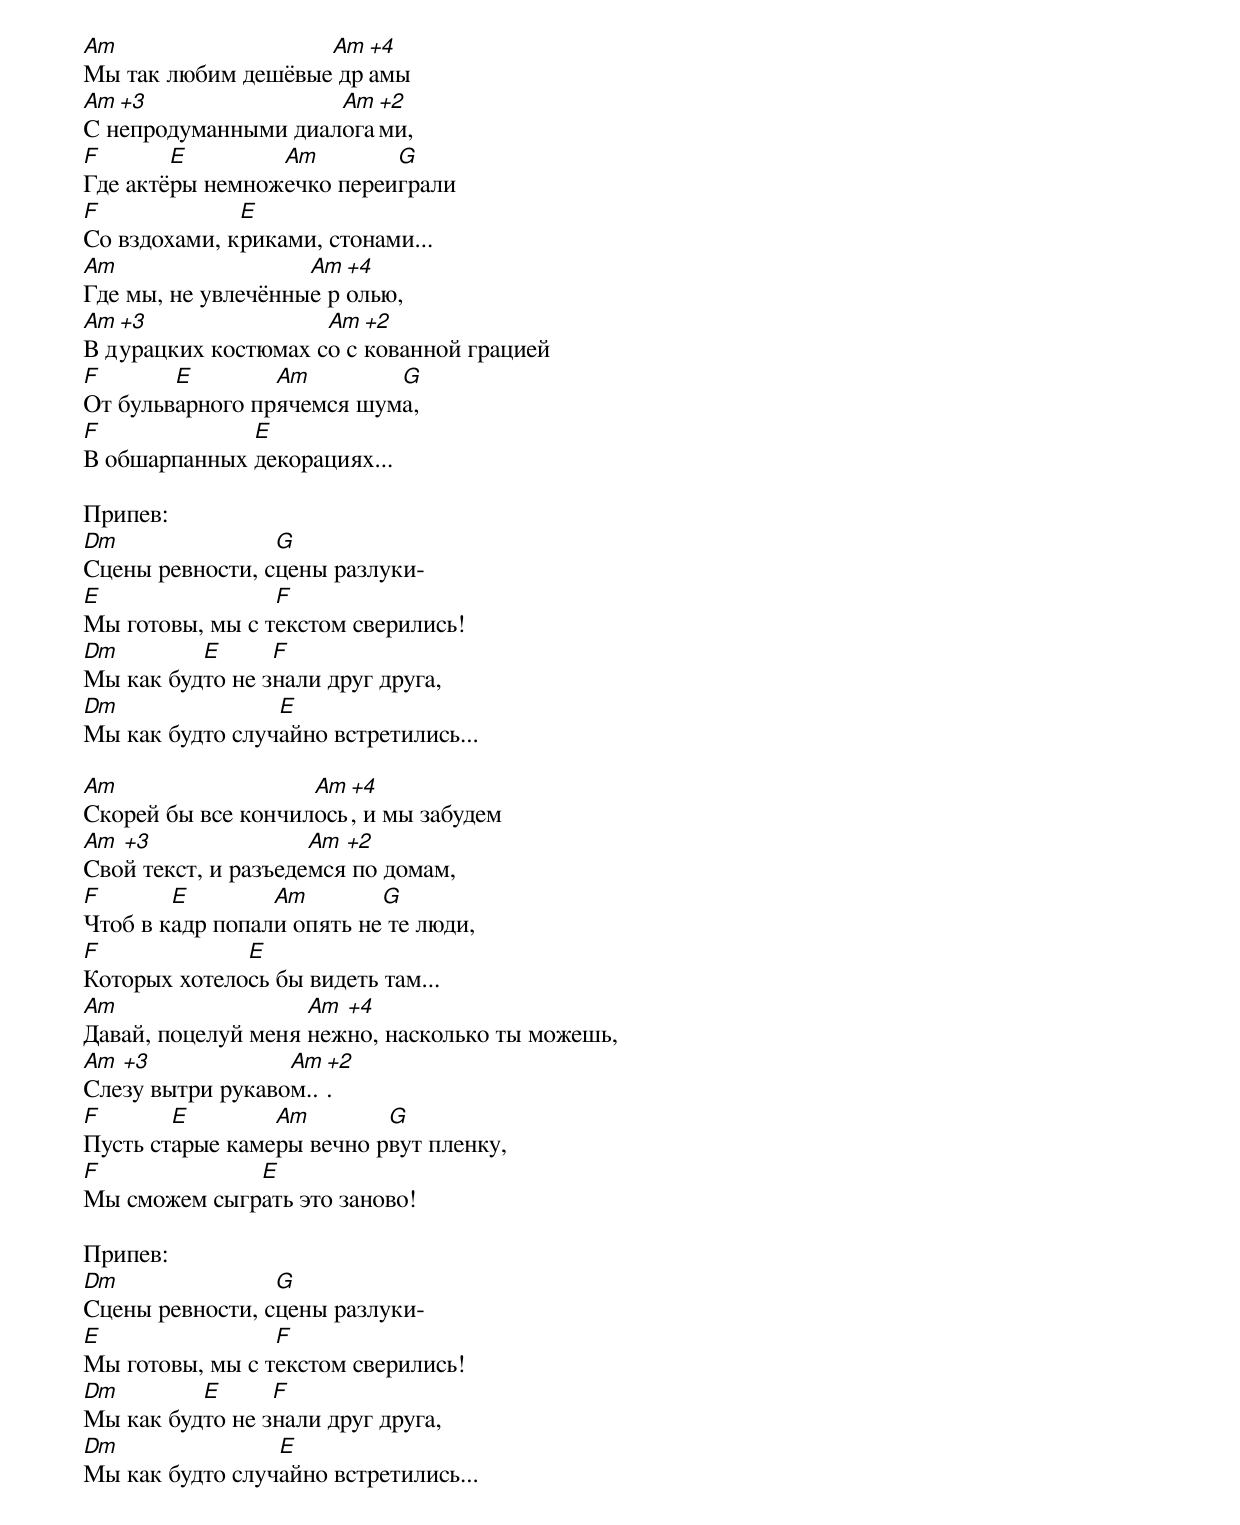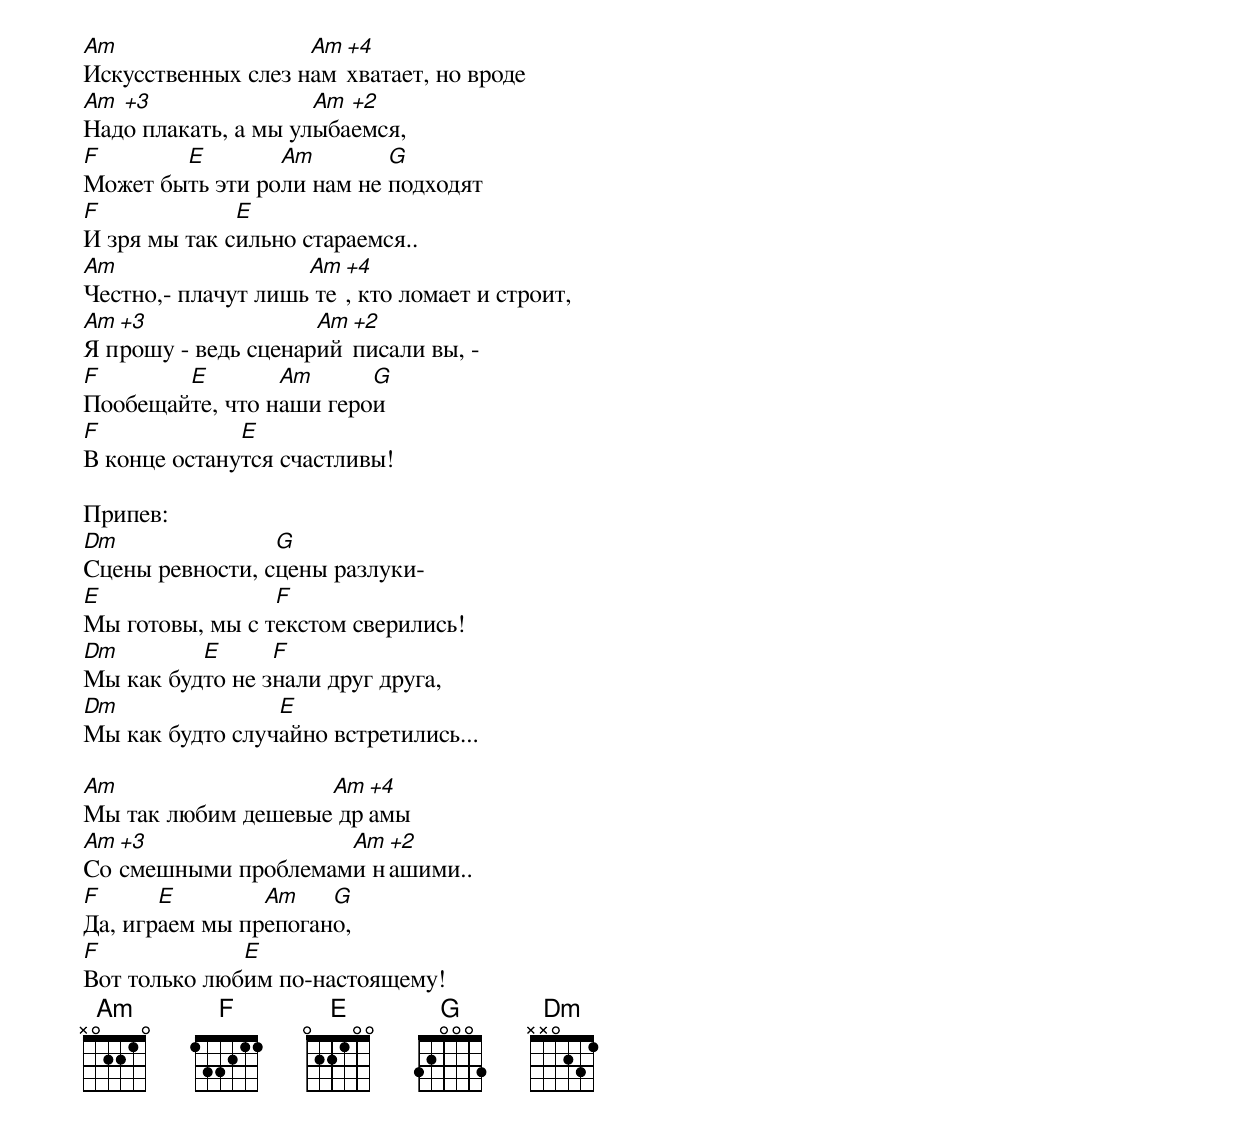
Am                  Am +4
Мы так любим дешёвые драмы
Am +3                Am +2
С непродуманными диалогами,
F       E        Am        G
Где актёры немножечко переиграли
F             E
Со вздохами, криками, стонами...
Am                  Am +4
Где мы, не увлечённые ролью,
Am +3                Am +2
В дурацких костюмах со скованной грацией
F       E        Am        G
От бульварного прячемся шума,
F             E
В обшарпанных декорациях...

Припев:
Dm               G
Сцены ревности, сцены разлуки-
E                F
Мы готовы, мы с текстом сверились!
Dm        E      F
Мы как будто не знали друг друга,
Dm               E
Мы как будто случайно встретились...

Am                  Am +4
Скорей бы все кончилось, и мы забудем
Am +3                Am +2
Свой текст, и разъедемся по домам,
F       E        Am        G
Чтоб в кадр попали опять не те люди,
F             E
Которых хотелось бы видеть там...
Am                  Am +4
Давай, поцелуй меня нежно, насколько ты можешь,
Am +3             Am +2
Слезу вытри рукавом...
F       E        Am        G
Пусть старые камеры вечно рвут пленку,
F             E
Мы сможем сыграть это заново!

Припев:
Dm               G
Сцены ревности, сцены разлуки-
E                F
Мы готовы, мы с текстом сверились!
Dm        E      F
Мы как будто не знали друг друга,
Dm               E
Мы как будто случайно встретились...

Am                  Am +4
Искусственных слез нам хватает, но вроде
Am +3                Am +2
Надо плакать, а мы улыбаемся,
F       E        Am        G
Может быть эти роли нам не подходят
F             E
И зря мы так сильно стараемся..
Am                  Am +4
Честно,- плачут лишь те, кто ломает и строит,
Am +3                Am +2
Я прошу - ведь сценарий писали вы, -
F       E        Am      G
Пообещайте, что наши герои
F             E
В конце останутся счастливы!

Припев:
Dm               G
Сцены ревности, сцены разлуки-
E                F
Мы готовы, мы с текстом сверились!
Dm        E      F
Мы как будто не знали друг друга,
Dm               E
Мы как будто случайно встретились...

Am                  Am +4
Мы так любим дешевые драмы
Am +3                Am +2
Со смешными проблемами нашими..
F      E        Am    G
Да, играем мы препогано,
F             E
Вот только любим по-настоящему!
